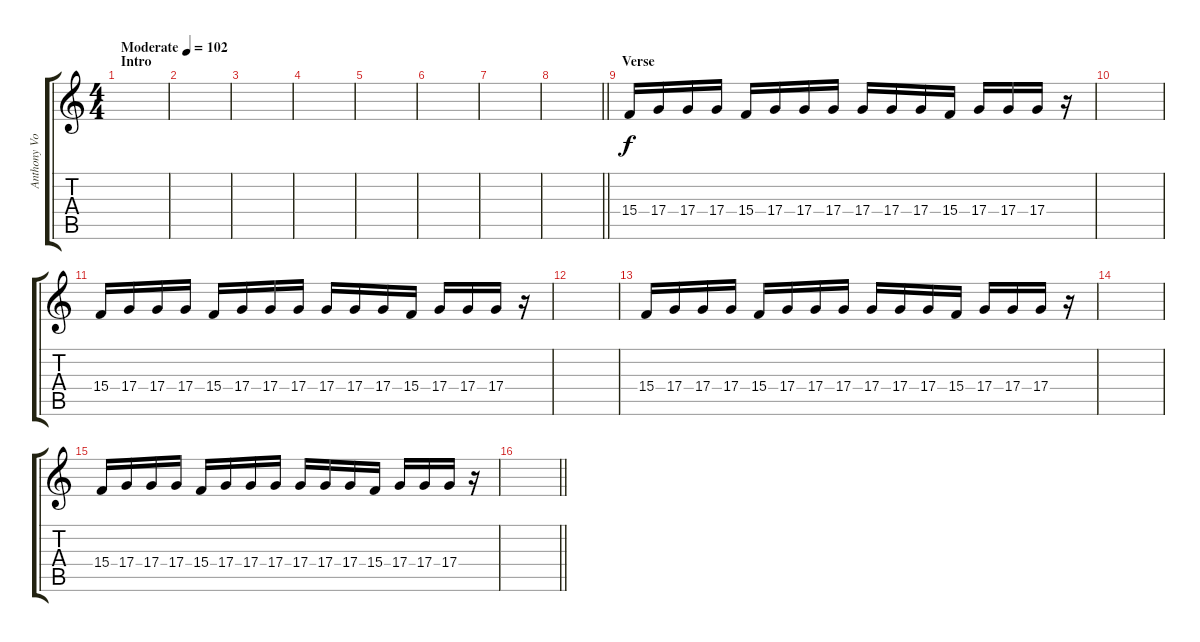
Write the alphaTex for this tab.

\track ("Anthony Vocals" "Anthony Vo") {instrument lead1square}
\staff {score tabs}
\tuning (E4 B3 G3 D3 A2 E2) {hide}
\ts (4 4)
\section ("" "Intro")
\tempo (102 "Moderate")
\clef g2
\ks c
|
|
|
|
|
|
|
\barLineRight lightlight
|
\section ("" "Verse")
15.4.16 17.4.16 17.4.16 17.4.16 15.4.16 17.4.16 17.4.16 17.4.16 17.4.16 17.4.16 17.4.16 15.4.16 17.4.16 17.4.16 17.4.16 r.16 |
|
15.4.16 17.4.16 17.4.16 17.4.16 15.4.16 17.4.16 17.4.16 17.4.16 17.4.16 17.4.16 17.4.16 15.4.16 17.4.16 17.4.16 17.4.16 r.16 |
|
15.4.16 17.4.16 17.4.16 17.4.16 15.4.16 17.4.16 17.4.16 17.4.16 17.4.16 17.4.16 17.4.16 15.4.16 17.4.16 17.4.16 17.4.16 r.16 |
|
15.4.16 17.4.16 17.4.16 17.4.16 15.4.16 17.4.16 17.4.16 17.4.16 17.4.16 17.4.16 17.4.16 15.4.16 17.4.16 17.4.16 17.4.16 r.16 |
\barLineRight lightlight
